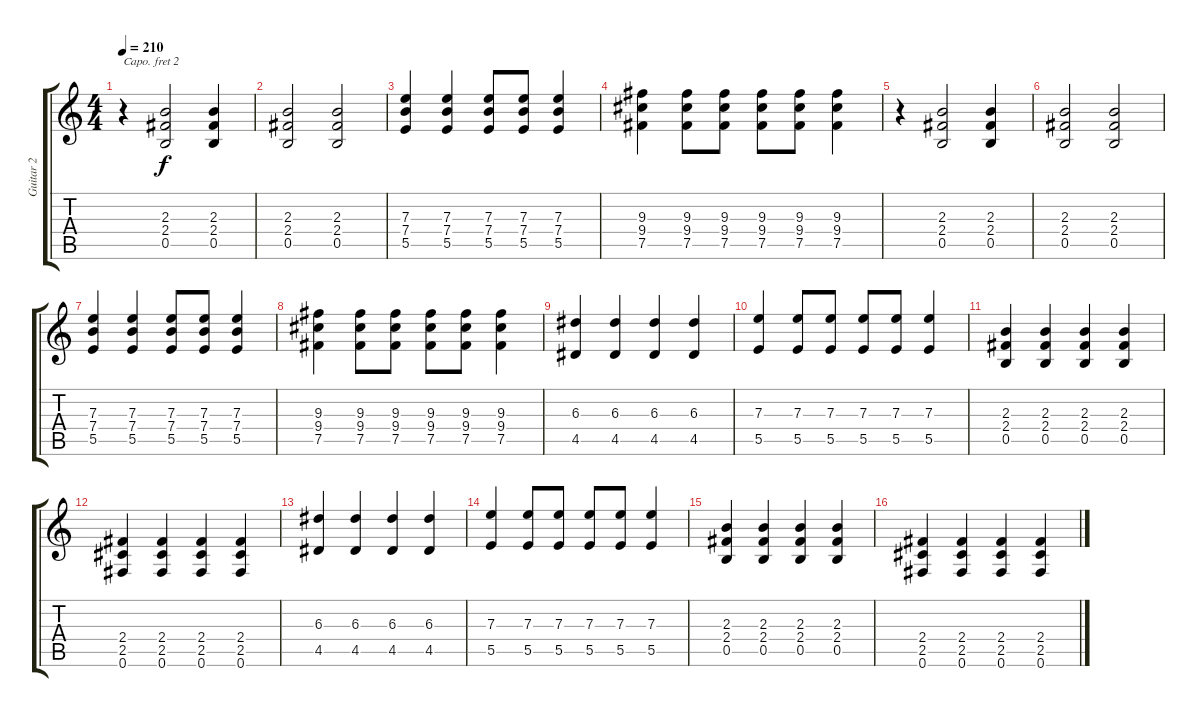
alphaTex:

\track ("Guitar 2" "Guitar 2") {instrument distortionguitar}
\staff {score tabs}
\capo 2
\tuning (E4 B3 G3 D3 A2 E2) {hide}
\ts (4 4)
\tempo 210
\clef g2
\ks c
r.4{dy f} (2.3 2.4 0.5).2 (2.3 2.4 0.5).4 |
(2.3 2.4 0.5).2 (2.3 2.4 0.5).2 |
(7.3 7.4 5.5).4 (7.3 7.4 5.5).4 (7.3 7.4 5.5).8 (7.3 7.4 5.5).8 (7.3 7.4 5.5).4 |
(9.3 9.4 7.5).4 (9.3 9.4 7.5).8 (9.3 9.4 7.5).8 (9.3 9.4 7.5).8 (9.3 9.4 7.5).8 (9.3 9.4 7.5).4 |
r.4 (2.3 2.4 0.5).2 (2.3 2.4 0.5).4 |
(2.3 2.4 0.5).2 (2.3 2.4 0.5).2 |
(7.3 7.4 5.5).4 (7.3 7.4 5.5).4 (7.3 7.4 5.5).8 (7.3 7.4 5.5).8 (7.3 7.4 5.5).4 |
(9.3 9.4 7.5).4 (9.3 9.4 7.5).8 (9.3 9.4 7.5).8 (9.3 9.4 7.5).8 (9.3 9.4 7.5).8 (9.3 9.4 7.5).4 |
(6.3 4.5).4 (6.3 4.5).4 (6.3 4.5).4 (6.3 4.5).4 |
(7.3 5.5).4 (7.3 5.5).8 (7.3 5.5).8 (7.3 5.5).8 (7.3 5.5).8 (7.3 5.5).4 |
(2.3 2.4 0.5).4 (2.3 2.4 0.5).4 (2.3 2.4 0.5).4 (2.3 2.4 0.5).4 |
(2.4 2.5 0.6).4 (2.4 2.5 0.6).4 (2.4 2.5 0.6).4 (2.4 2.5 0.6).4 |
(6.3 4.5).4 (6.3 4.5).4 (6.3 4.5).4 (6.3 4.5).4 |
(7.3 5.5).4 (7.3 5.5).8 (7.3 5.5).8 (7.3 5.5).8 (7.3 5.5).8 (7.3 5.5).4 |
(2.3 2.4 0.5).4 (2.3 2.4 0.5).4 (2.3 2.4 0.5).4 (2.3 2.4 0.5).4 |
(2.4 2.5 0.6).4 (2.4 2.5 0.6).4 (2.4 2.5 0.6).4 (2.4 2.5 0.6).4
